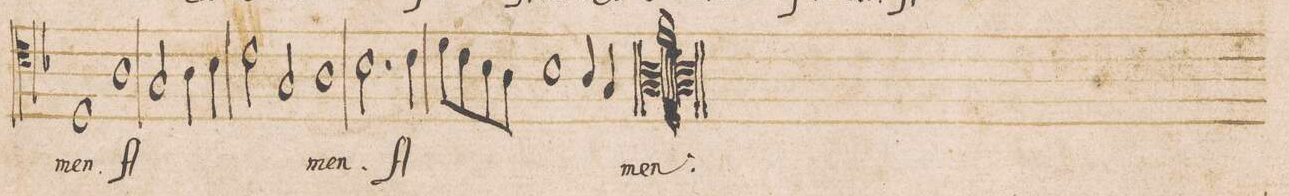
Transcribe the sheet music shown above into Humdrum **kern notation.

**kern	**text
*I"TENOR	*
*clefC4	*
*k[b-]	*
*met(c)	*
*M2/1	*
1D	-men
=183-	=183-
1A	A-
2G/	.
4A\	.
4B-\	.
=184-	=184-
2c\	.
2G/	.
1A	-men
=185-	=185-
2.B-\	A-
4c\	.
8d\L	.
8c\	.
8B-\	.
8A\J	.
1B-\	.
=186-	=186-
4A/	.
4G/	.
1A	-men.
==	==
*-	*-
